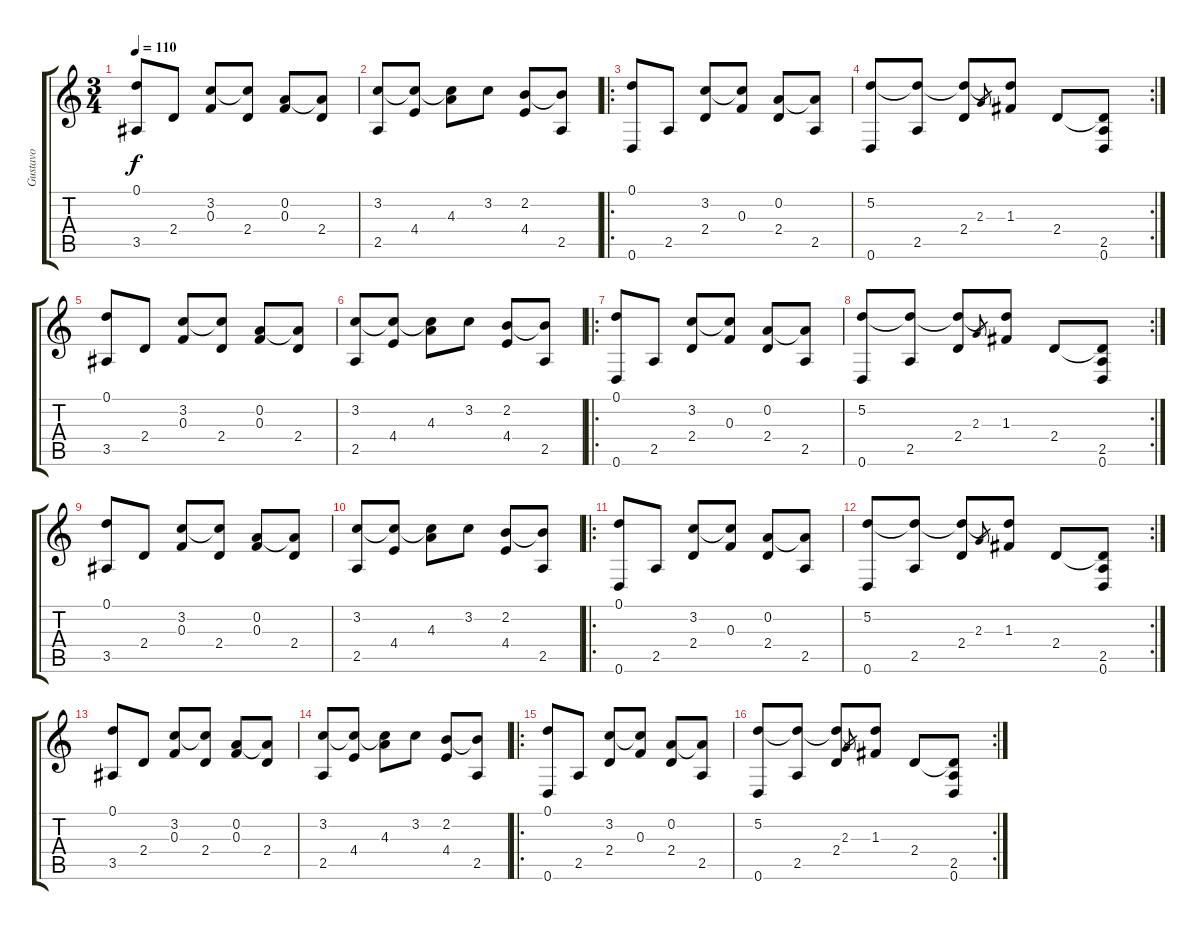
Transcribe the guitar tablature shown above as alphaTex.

\track ("Gustavo" "Gustavo") {instrument acousticguitarnylon}
\staff {score tabs}
\tuning (D4 A3 F3 C3 G2 D2) {hide}
\ts (3 4)
\tempo 110
\clef g2
\ks c
(0.1 3.5).8{dy f} 2.4.8 (3.2 0.3).8 (3.2{t} 2.4).8 (0.2 0.3).8 (0.2{t} 2.4).8 |
(3.2 2.5).8 (3.2{t} 4.4).8 (3.2{t} 4.3).8 3.2.8 (2.2 4.4).8 (2.2{t} 2.5).8 |
\ro
(0.1 0.6).8 2.5.8 (3.2 2.4).8 (3.2{t} 0.3).8 (0.2 2.4).8 (0.2{t} 2.5).8 |
\rc 2
(5.2 0.6).8 (5.2{t} 2.5).8 (5.2{t} 2.4).8 2.3.8{gr} (5.2{t} 1.3).8 2.4.8 (2.4{t} 2.5 0.6).8 |
(0.1 3.5).8 2.4.8 (3.2 0.3).8 (3.2{t} 2.4).8 (0.2 0.3).8 (0.2{t} 2.4).8 |
(3.2 2.5).8 (3.2{t} 4.4).8 (3.2{t} 4.3).8 3.2.8 (2.2 4.4).8 (2.2{t} 2.5).8 |
\ro
(0.1 0.6).8 2.5.8 (3.2 2.4).8 (3.2{t} 0.3).8 (0.2 2.4).8 (0.2{t} 2.5).8 |
\rc 2
(5.2 0.6).8 (5.2{t} 2.5).8 (5.2{t} 2.4).8 2.3.8{gr} (5.2{t} 1.3).8 2.4.8 (2.4{t} 2.5 0.6).8 |
(0.1 3.5).8 2.4.8 (3.2 0.3).8 (3.2{t} 2.4).8 (0.2 0.3).8 (0.2{t} 2.4).8 |
(3.2 2.5).8 (3.2{t} 4.4).8 (3.2{t} 4.3).8 3.2.8 (2.2 4.4).8 (2.2{t} 2.5).8 |
\ro
(0.1 0.6).8 2.5.8 (3.2 2.4).8 (3.2{t} 0.3).8 (0.2 2.4).8 (0.2{t} 2.5).8 |
\rc 2
(5.2 0.6).8 (5.2{t} 2.5).8 (5.2{t} 2.4).8 2.3.8{gr} (5.2{t} 1.3).8 2.4.8 (2.4{t} 2.5 0.6).8 |
(0.1 3.5).8 2.4.8 (3.2 0.3).8 (3.2{t} 2.4).8 (0.2 0.3).8 (0.2{t} 2.4).8 |
(3.2 2.5).8 (3.2{t} 4.4).8 (3.2{t} 4.3).8 3.2.8 (2.2 4.4).8 (2.2{t} 2.5).8 |
\ro
(0.1 0.6).8 2.5.8 (3.2 2.4).8 (3.2{t} 0.3).8 (0.2 2.4).8 (0.2{t} 2.5).8 |
\rc 2
(5.2 0.6).8 (5.2{t} 2.5).8 (5.2{t} 2.4).8 2.3.8{gr} (5.2{t} 1.3).8 2.4.8 (2.4{t} 2.5 0.6).8
